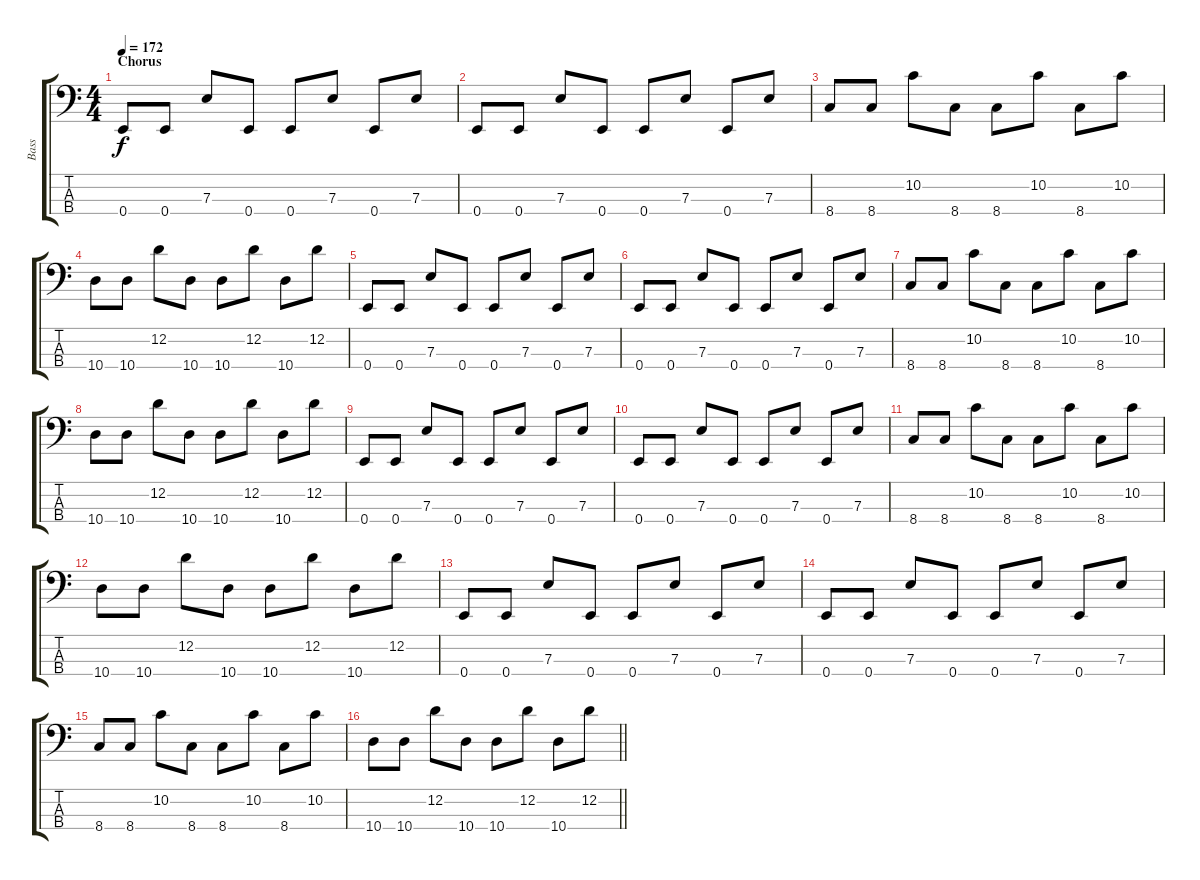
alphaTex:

\track ("Bass" "Bass") {instrument electricbassfinger}
\staff {score tabs}
\tuning (G2 D2 A1 E1) {hide}
\ts (4 4)
\section ("" "Chorus")
\tempo 172
\clef f4
\ks c
0.4.8{dy f} 0.4.8 7.3.8 0.4.8 0.4.8 7.3.8 0.4.8 7.3.8 |
0.4.8 0.4.8 7.3.8 0.4.8 0.4.8 7.3.8 0.4.8 7.3.8 |
8.4.8 8.4.8 10.2.8 8.4.8 8.4.8 10.2.8 8.4.8 10.2.8 |
10.4.8 10.4.8 12.2.8 10.4.8 10.4.8 12.2.8 10.4.8 12.2.8 |
0.4.8 0.4.8 7.3.8 0.4.8 0.4.8 7.3.8 0.4.8 7.3.8 |
0.4.8 0.4.8 7.3.8 0.4.8 0.4.8 7.3.8 0.4.8 7.3.8 |
8.4.8 8.4.8 10.2.8 8.4.8 8.4.8 10.2.8 8.4.8 10.2.8 |
10.4.8 10.4.8 12.2.8 10.4.8 10.4.8 12.2.8 10.4.8 12.2.8 |
0.4.8 0.4.8 7.3.8 0.4.8 0.4.8 7.3.8 0.4.8 7.3.8 |
0.4.8 0.4.8 7.3.8 0.4.8 0.4.8 7.3.8 0.4.8 7.3.8 |
8.4.8 8.4.8 10.2.8 8.4.8 8.4.8 10.2.8 8.4.8 10.2.8 |
10.4.8 10.4.8 12.2.8 10.4.8 10.4.8 12.2.8 10.4.8 12.2.8 |
0.4.8 0.4.8 7.3.8 0.4.8 0.4.8 7.3.8 0.4.8 7.3.8 |
0.4.8 0.4.8 7.3.8 0.4.8 0.4.8 7.3.8 0.4.8 7.3.8 |
8.4.8 8.4.8 10.2.8 8.4.8 8.4.8 10.2.8 8.4.8 10.2.8 |
\barLineRight lightlight
10.4.8 10.4.8 12.2.8 10.4.8 10.4.8 12.2.8 10.4.8 12.2.8
